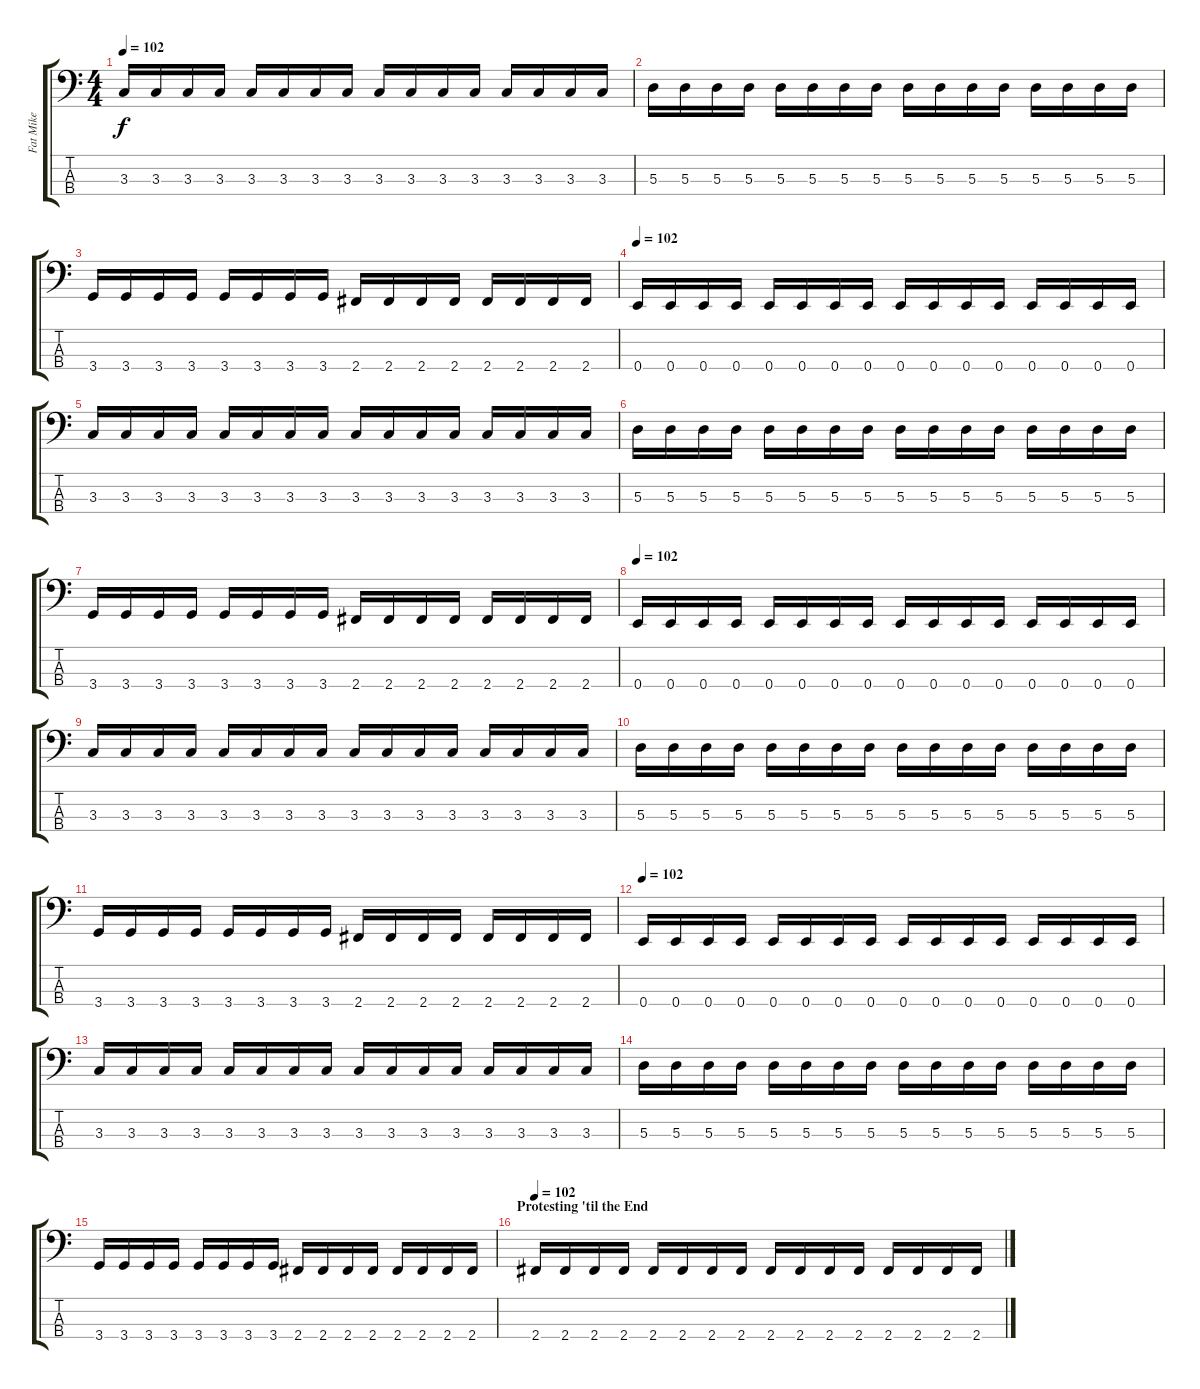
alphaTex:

\track ("Fat Mike" "Fat Mike") {instrument electricbasspick}
\staff {score tabs}
\tuning (G2 D2 A1 E1) {hide}
\ts (4 4)
\tempo 102
\clef f4
\ks c
3.3.16{dy f} 3.3.16 3.3.16 3.3.16 3.3.16 3.3.16 3.3.16 3.3.16 3.3.16 3.3.16 3.3.16 3.3.16 3.3.16 3.3.16 3.3.16 3.3.16 |
5.3.16 5.3.16 5.3.16 5.3.16 5.3.16 5.3.16 5.3.16 5.3.16 5.3.16 5.3.16 5.3.16 5.3.16 5.3.16 5.3.16 5.3.16 5.3.16 |
3.4.16 3.4.16 3.4.16 3.4.16 3.4.16 3.4.16 3.4.16 3.4.16 2.4.16 2.4.16 2.4.16 2.4.16 2.4.16 2.4.16 2.4.16 2.4.16 |
\tempo 102
0.4.16 0.4.16 0.4.16 0.4.16 0.4.16 0.4.16 0.4.16 0.4.16 0.4.16 0.4.16 0.4.16 0.4.16 0.4.16 0.4.16 0.4.16 0.4.16 |
3.3.16 3.3.16 3.3.16 3.3.16 3.3.16 3.3.16 3.3.16 3.3.16 3.3.16 3.3.16 3.3.16 3.3.16 3.3.16 3.3.16 3.3.16 3.3.16 |
5.3.16 5.3.16 5.3.16 5.3.16 5.3.16 5.3.16 5.3.16 5.3.16 5.3.16 5.3.16 5.3.16 5.3.16 5.3.16 5.3.16 5.3.16 5.3.16 |
3.4.16 3.4.16 3.4.16 3.4.16 3.4.16 3.4.16 3.4.16 3.4.16 2.4.16 2.4.16 2.4.16 2.4.16 2.4.16 2.4.16 2.4.16 2.4.16 |
\tempo 102
0.4.16 0.4.16 0.4.16 0.4.16 0.4.16 0.4.16 0.4.16 0.4.16 0.4.16 0.4.16 0.4.16 0.4.16 0.4.16 0.4.16 0.4.16 0.4.16 |
3.3.16 3.3.16 3.3.16 3.3.16 3.3.16 3.3.16 3.3.16 3.3.16 3.3.16 3.3.16 3.3.16 3.3.16 3.3.16 3.3.16 3.3.16 3.3.16 |
5.3.16 5.3.16 5.3.16 5.3.16 5.3.16 5.3.16 5.3.16 5.3.16 5.3.16 5.3.16 5.3.16 5.3.16 5.3.16 5.3.16 5.3.16 5.3.16 |
3.4.16 3.4.16 3.4.16 3.4.16 3.4.16 3.4.16 3.4.16 3.4.16 2.4.16 2.4.16 2.4.16 2.4.16 2.4.16 2.4.16 2.4.16 2.4.16 |
\tempo 102
0.4.16 0.4.16 0.4.16 0.4.16 0.4.16 0.4.16 0.4.16 0.4.16 0.4.16 0.4.16 0.4.16 0.4.16 0.4.16 0.4.16 0.4.16 0.4.16 |
3.3.16 3.3.16 3.3.16 3.3.16 3.3.16 3.3.16 3.3.16 3.3.16 3.3.16 3.3.16 3.3.16 3.3.16 3.3.16 3.3.16 3.3.16 3.3.16 |
5.3.16 5.3.16 5.3.16 5.3.16 5.3.16 5.3.16 5.3.16 5.3.16 5.3.16 5.3.16 5.3.16 5.3.16 5.3.16 5.3.16 5.3.16 5.3.16 |
3.4.16 3.4.16 3.4.16 3.4.16 3.4.16 3.4.16 3.4.16 3.4.16 2.4.16 2.4.16 2.4.16 2.4.16 2.4.16 2.4.16 2.4.16 2.4.16 |
\section ("" "Protesting 'til the End")
\tempo 102
2.4.16 2.4.16 2.4.16 2.4.16 2.4.16 2.4.16 2.4.16 2.4.16 2.4.16 2.4.16 2.4.16 2.4.16 2.4.16 2.4.16 2.4.16 2.4.16
